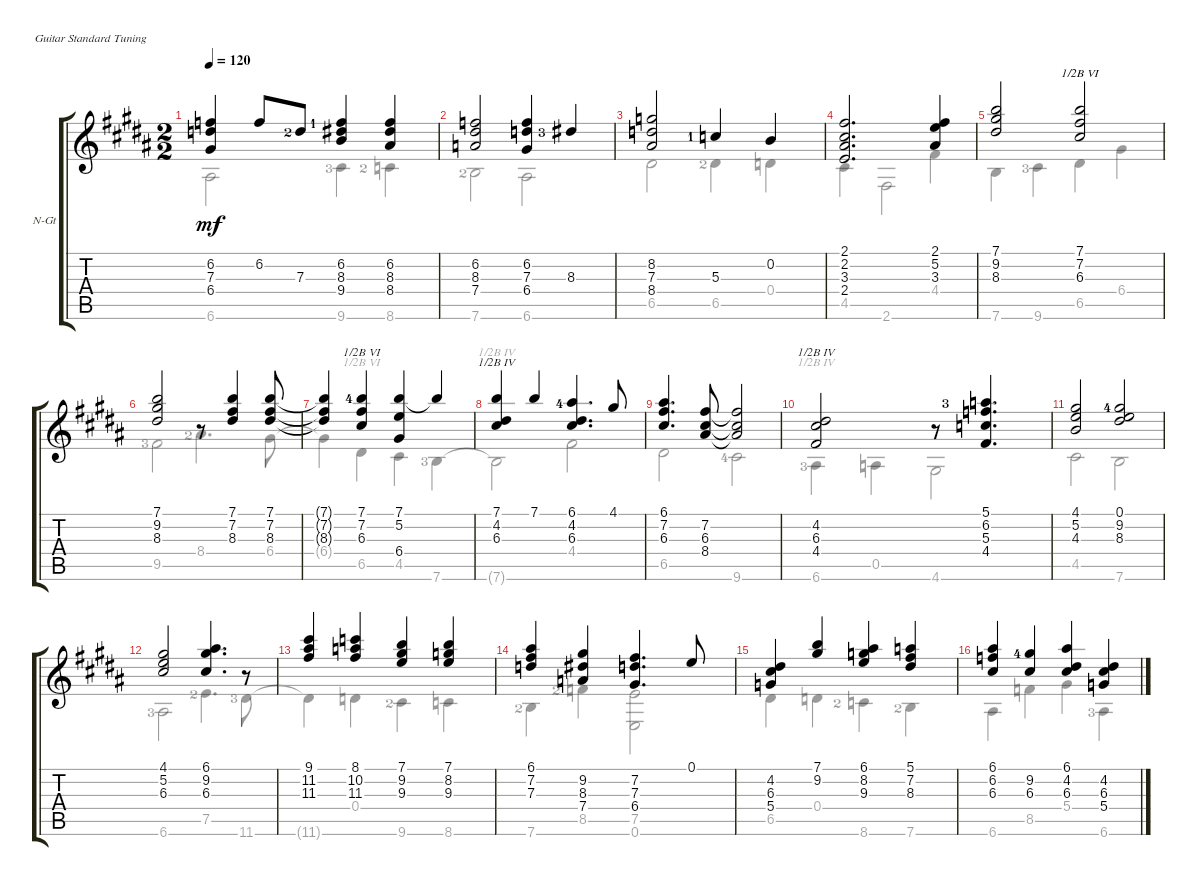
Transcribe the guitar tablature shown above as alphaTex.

\defaultSystemsLayout 4
\bracketExtendMode groupsimilarinstruments
\firstSystemTrackNameOrientation horizontal
\otherSystemsTrackNameOrientation horizontal
\track ("Nylon Guitar" "N-Gt") {instrument acousticguitarnylon}
\staff {score tabs}
\tuning (E4 B3 G3 D3 A2 E2)
\voice
\ts (2 2)
\tempo 120
\clef g2
\ks b
(6.2 7.3 6.4).4{dy mf} 6.2.8 7.3{lf 3}.8 (6.2{lf 2} 8.3 9.4).4 (8.4 8.3 6.2).4 |
(6.2 8.3 7.4).2 (6.4 7.3 6.2).4 8.3{lf 4}.4 |
(8.2 7.3 8.4).2 5.3{lf 2}.4 0.2.4 |
(2.1 2.2 3.3 2.4).2{d} (2.1 5.2 3.3).4 |
(7.1 9.2 8.3).2 (7.1 7.2 6.3).2{barre (6 half)} |
(7.1 9.2 8.3).2 r.8 (7.1 7.2 8.3).4 (8.3 7.2 7.1).8 |
(8.3{t} 7.2{t} 7.1{t}).4 (7.1{lf 5} 7.2 6.3).4{barre (6 half)} (7.1 5.2 6.4).4 7.1{t}.4 |
(7.1 4.2 6.3).4{barre (4 half)} 7.1.4 (6.1{lf 5} 4.2 6.3).4{d} 4.1.8 |
(6.1 7.2 6.3).4{d} (7.2 6.3 8.4).8 (8.4{t} 6.3{t} 7.2{t}).2 |
(4.2 6.3 4.4).2{barre (4 half)} r.8 (5.1{lf 4} 6.2 5.3 4.4).4{d} |
(4.1 5.2 4.3).2 (8.3 9.2{lf 5} 0.1).2 |
(4.1 5.2 6.3).2 (6.3 9.2 6.1).4{d} r.8 |
(9.1 11.2 11.3).4 (11.3 10.2 8.1).4 (7.1 9.2 9.3).4 (9.3 8.2 7.1).4 |
(6.1 7.2 7.3).4 (9.2 8.3 7.4).4 (7.2 7.3 6.4).4{d} 0.1.8 |
(4.2 6.3 5.4).4 (7.1 9.2).4 (6.1 8.2 9.3).4 (8.3 7.2 5.1).4 |
(6.1 6.2 6.3).4 (9.2{lf 5} 6.3).4 (6.1 4.2 6.3).4 (4.2 6.3 5.4).4
\voice
\clef g2
\ottava regular
\simile none
\ks b
6.6.2{dy mf} 9.6{lf 4}.4 8.6{lf 3}.4 |
7.6{lf 3}.2 6.6.2 |
6.5.2 6.5{lf 3}.4 0.4.4 |
4.5.4 2.6.2 4.4.4 |
7.6.4 9.6{lf 4}.4 6.5.4{barre (6 half)} 6.4.4 |
9.5{lf 4}.2 8.4{lf 3}.4{d} 6.4.8 |
6.4{t}.4 6.5.4{barre (6 half)} 4.5.4 7.6{lf 4}.4 |
7.6{t}.2{barre (4 half)} 4.4.2 |
6.5.2 9.6{lf 5}.2 |
6.6{lf 4}.4{barre (4 half)} 0.5.4 4.6.2 |
4.5.2 7.6.2 |
6.6{lf 4}.2 7.5{lf 3}.4{d} 11.6{lf 4}.8 |
11.6{t}.4 0.4.4 9.6{lf 3}.4 8.6.4 |
7.6{lf 3}.4 8.5{lf 3}.4 (0.6 7.5).2 |
6.5.4 0.4.4 8.6{lf 3}.4 7.6{lf 3}.4 |
6.6.4 8.5.4 5.4.4 6.6{lf 4}.4
